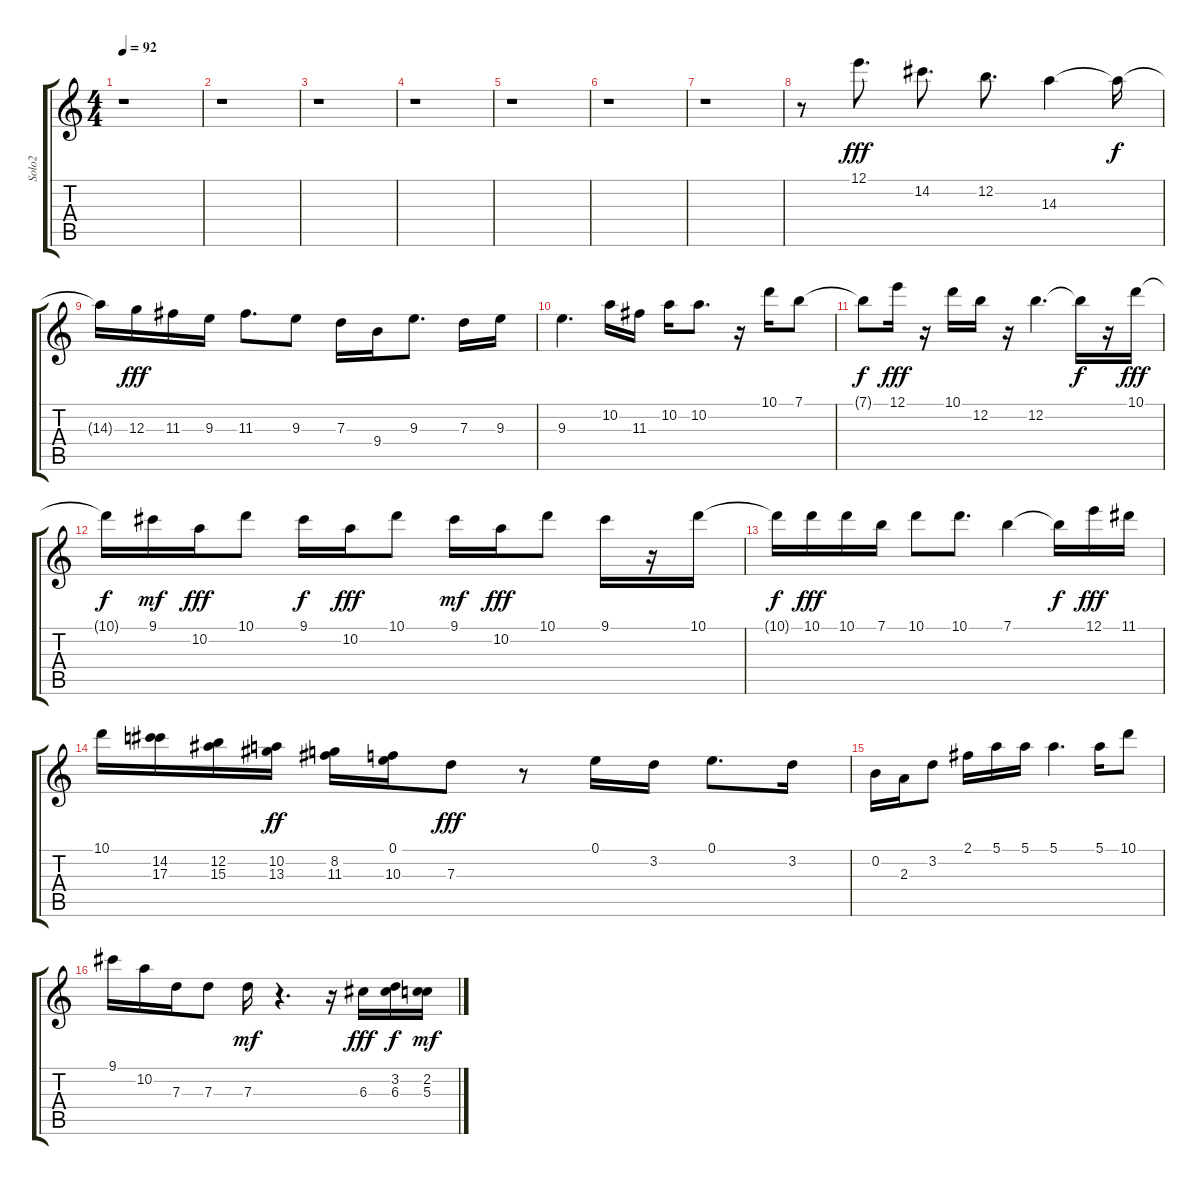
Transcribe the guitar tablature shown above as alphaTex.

\track ("Solo2" "Solo2") {instrument acousticguitarsteel}
\staff {score tabs}
\tuning (E4 B3 G3 D3 A2 E2) {hide}
\ts (4 4)
\tempo 92
\clef g2
\ks c
r.1{dy f} |
r.1 |
r.1 |
r.1 |
r.1 |
r.1 |
r.1 |
r.8 12.1.8{d dy fff} 14.2.8{d} 12.2.8{d} 14.3.4 14.3{t}.16{dy f} |
14.3{t}.16 12.3.16{dy fff} 11.3.16 9.3.16 11.3.8{d} 9.3.8 7.3.16 9.4.16 9.3.8{d} 7.3.16 9.3.16 |
9.3.4{d} 10.2.16 11.3.16 10.2.16 10.2.8{d} r.16 10.1.16 7.1.8 |
7.1{t}.8{dy f} 12.1.16{dy fff} r.16 10.1.16 12.2.16 r.16 12.2.4{d} 12.2{t}.16{dy f} r.16 10.1.16{dy fff} |
10.1{t}.16{dy f} 9.1.16{dy mf} 10.2.16{dy fff} 10.1.8 9.1.16{dy f} 10.2.16{dy fff} 10.1.8 9.1.16{dy mf} 10.2.16{dy fff} 10.1.8 9.1.16 r.16 10.1.16 |
10.1{t}.16{dy f} 10.1.16{dy fff} 10.1.16 7.1.16 10.1.8 10.1.8{d} 7.1.4 7.1{t}.16{dy f} 12.1.16{dy fff} 11.1.16 |
10.1.16 (14.2 17.3).16 (12.2 15.3).16 (10.2 13.3).16{dy ff} (8.2 11.3).16 (0.1 10.3).16 7.3.8{dy fff} r.8 0.1.16 3.2.16 0.1.8{d} 3.2.16 |
0.2.16 2.3.16 3.2.8 2.1.16 5.1.16 5.1.16 5.1.4{d} 5.1.16 10.1.8 |
9.1.16 10.2.16 7.3.16 7.3.8 7.3.16{dy mf} r.4{d} r.16 6.3.16{dy fff} (3.2 6.3).16{dy f} (2.2 5.3).16{dy mf}
